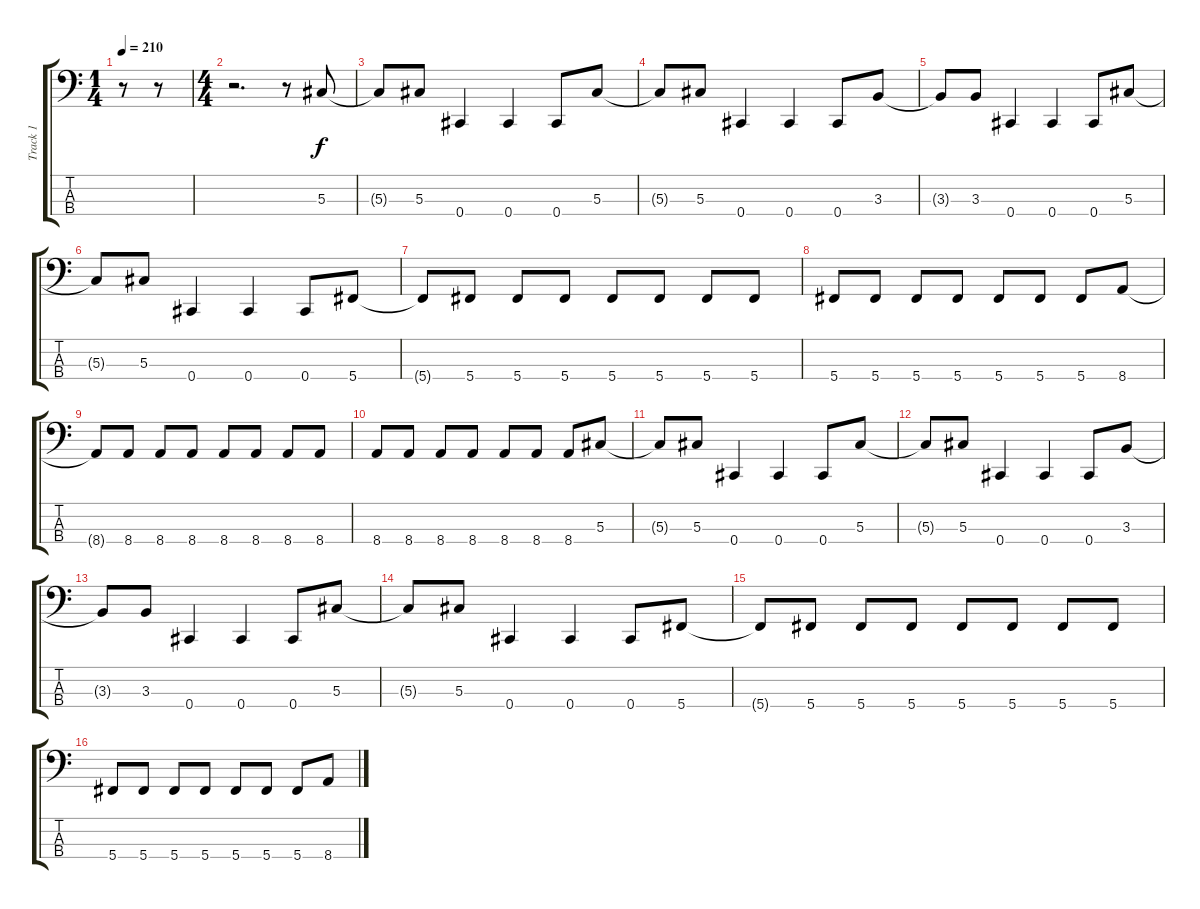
\track ("Track 1" "Track 1") {instrument electricbasspick}
\staff {score tabs}
\tuning (Gb2 Db2 Ab1 Db1) {hide}
\ts (1 4)
\tempo 210
\clef f4
\ks c
r.8{dy f instrument electricbasspick} r.8 |
\ts (4 4)
r.2{d} r.8 5.3.8 |
5.3{t}.8 5.3.8 0.4.4 0.4.4 0.4.8 5.3.8 |
5.3{t}.8 5.3.8 0.4.4 0.4.4 0.4.8 3.3.8 |
3.3{t}.8 3.3.8 0.4.4 0.4.4 0.4.8 5.3.8 |
5.3{t}.8 5.3.8 0.4.4 0.4.4 0.4.8 5.4.8 |
5.4{t}.8 5.4.8 5.4.8 5.4.8 5.4.8 5.4.8 5.4.8 5.4.8 |
5.4.8 5.4.8 5.4.8 5.4.8 5.4.8 5.4.8 5.4.8 8.4.8 |
8.4{t}.8 8.4.8 8.4.8 8.4.8 8.4.8 8.4.8 8.4.8 8.4.8 |
8.4.8 8.4.8 8.4.8 8.4.8 8.4.8 8.4.8 8.4.8 5.3.8 |
5.3{t}.8 5.3.8 0.4.4 0.4.4 0.4.8 5.3.8 |
5.3{t}.8 5.3.8 0.4.4 0.4.4 0.4.8 3.3.8 |
3.3{t}.8 3.3.8 0.4.4 0.4.4 0.4.8 5.3.8 |
5.3{t}.8 5.3.8 0.4.4 0.4.4 0.4.8 5.4.8 |
5.4{t}.8 5.4.8 5.4.8 5.4.8 5.4.8 5.4.8 5.4.8 5.4.8 |
5.4.8 5.4.8 5.4.8 5.4.8 5.4.8 5.4.8 5.4.8 8.4.8
